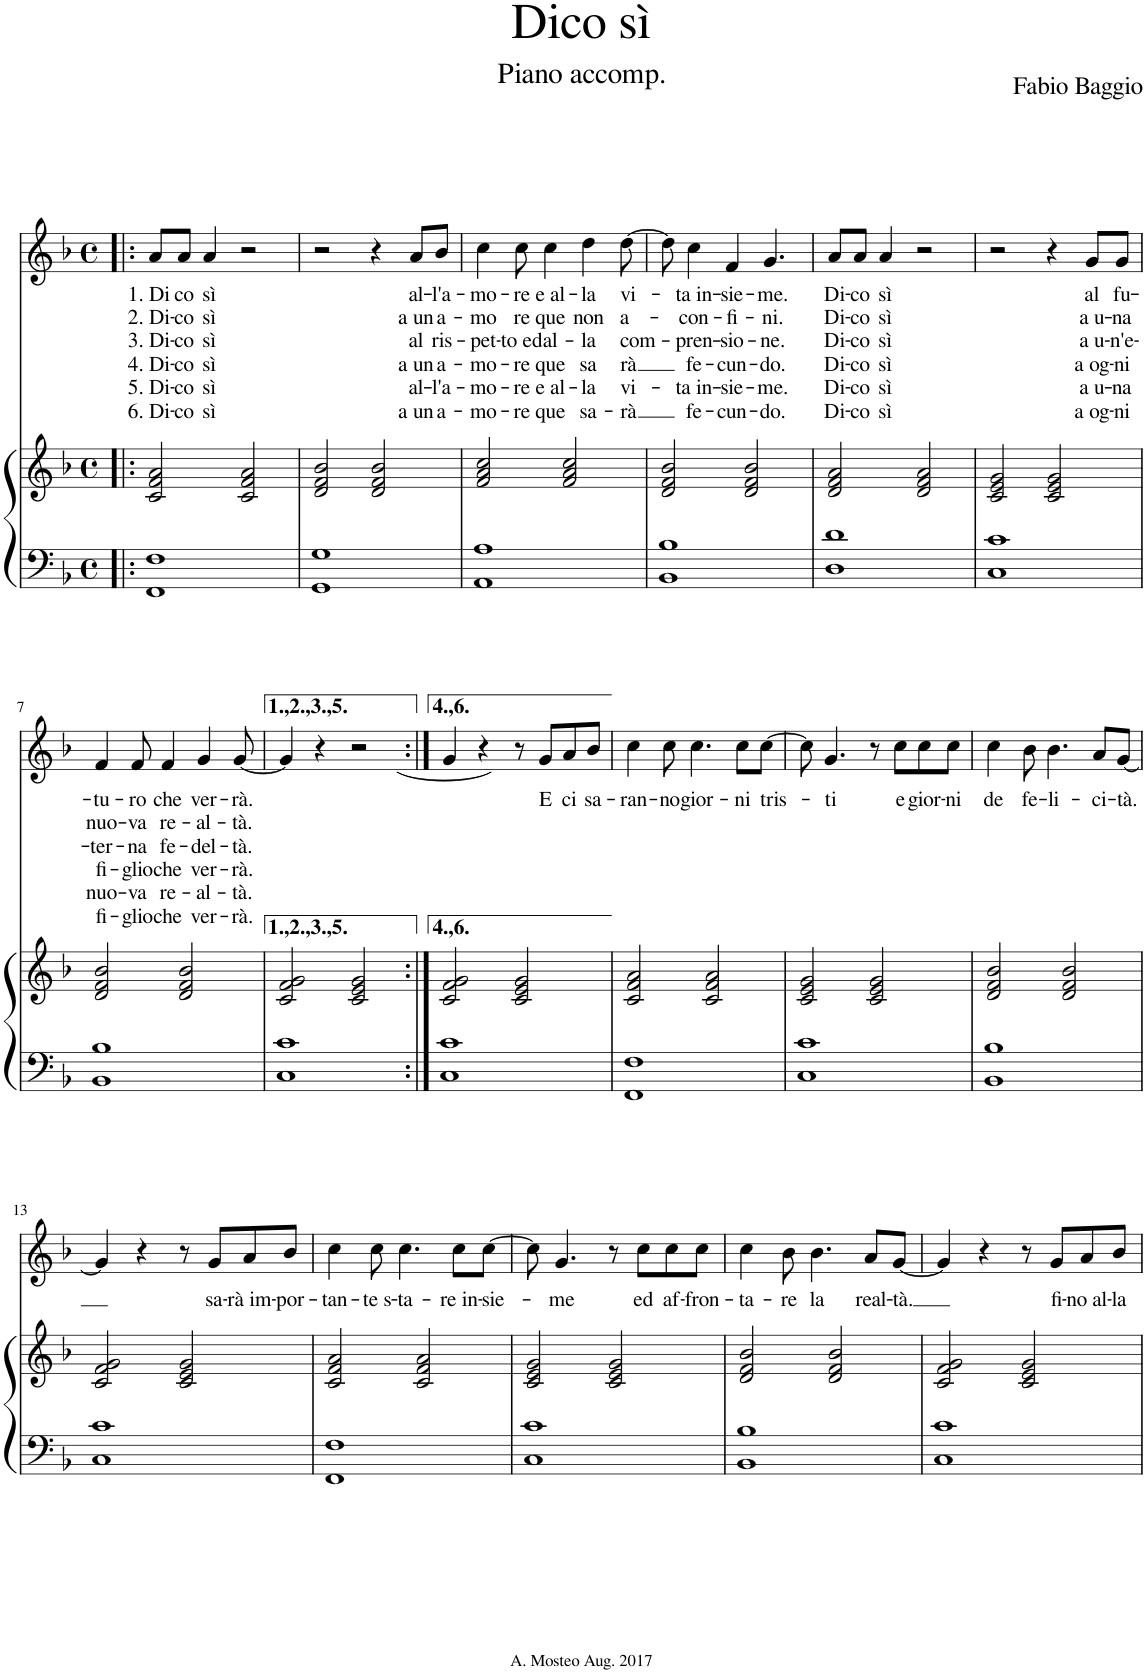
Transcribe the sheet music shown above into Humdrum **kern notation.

**kern	**kern	**kern	**text	**text	**text	**text	**text	**text
*part2	*part2	*part1	*part1	*part1	*part1	*part1	*part1	*part1
*staff3	*staff2	*staff1	*staff1	*staff1	*staff1	*staff1	*staff1	*staff1
*I"Piano	*	*I"Voice	*	*	*	*	*	*
*I'Pno	*	*	*	*	*	*	*	*
*clefF4	*clefG2	*clefG2	*	*	*	*	*	*
*k[b-]	*k[b-]	*k[b-]	*	*	*	*	*	*
*M4/4	*M4/4	*M4/4	*	*	*	*	*	*
*met(c)	*met(c)	*met(c)	*	*	*	*	*	*
=1!|:	=1!|:	=1!|:	=1!|:	=1!|:	=1!|:	=1!|:	=1!|:	=1!|:
!	!	!	!LO:LY:b	!LO:LY:b	!LO:LY:b	!LO:LY:b	!LO:LY:b	!LO:LY:b
1FF 1F	2c/ 2f/ 2a/	8a/L	1. Di	2. Di-	3. Di-	4. Di-	5. Di-	6. Di-
!	!	!	!LO:LY:b	!LO:LY:b	!LO:LY:b	!LO:LY:b	!LO:LY:b	!LO:LY:b
.	.	8a/J	co	-co	-co	-co	-co	-co
!	!	!	!LO:LY:b	!LO:LY:b	!LO:LY:b	!LO:LY:b	!LO:LY:b	!LO:LY:b
.	.	4a/	sì	sì	sì	sì	sì	sì
.	2c/ 2f/ 2a/	2r	.	.	.	.	.	.
=2	=2	=2	=2	=2	=2	=2	=2	=2
1GG 1G	2d/ 2f/ 2b-/	2r	.	.	.	.	.	.
.	2d/ 2f/ 2b-/	4r	.	.	.	.	.	.
!	!	!	!LO:LY:b	!LO:LY:b	!LO:LY:b	!LO:LY:b	!LO:LY:b	!LO:LY:b
.	.	8a/L	al-	a un	al	a un	al-	a un
!	!	!	!LO:LY:b	!LO:LY:b	!LO:LY:b	!LO:LY:b	!LO:LY:b	!LO:LY:b
.	.	8b-/J	-l'a-	a-	ris-	a-	-l'a-	a-
=3	=3	=3	=3	=3	=3	=3	=3	=3
!	!	!	!LO:LY:b	!LO:LY:b	!LO:LY:b	!LO:LY:b	!LO:LY:b	!LO:LY:b
1AA 1A	2f/ 2a/ 2cc/	4cc\	-mo-	-mo	-pet-	-mo-	-mo-	-mo-
!	!	!	!LO:LY:b	!LO:LY:b	!LO:LY:b	!LO:LY:b	!LO:LY:b	!LO:LY:b
.	.	8cc\	-re	re	-to ed	-re	-re	-re
!	!	!	!LO:LY:b	!LO:LY:b	!LO:LY:b	!LO:LY:b	!LO:LY:b	!LO:LY:b
.	.	4cc\	e al-	que	al-	que	e al-	que
.	2f/ 2a/ 2cc/	.	.	.	.	.	.	.
!	!	!	!LO:LY:b	!LO:LY:b	!LO:LY:b	!LO:LY:b	!LO:LY:b	!LO:LY:b
.	.	4dd\	-la	non	-la	sa	-la	sa-
!	!	!	!LO:LY:b	!LO:LY:b	!LO:LY:b	!LO:LY:b	!LO:LY:b	!LO:LY:b
.	.	[8dd\	vi-	a-	com-	rà	vi-	-rà
=4	=4	=4	=4	=4	=4	=4	=4	=4
1BB- 1B-	2d/ 2f/ 2b-/	8dd\]	.	.	.	.	.	.
!	!	!	!LO:LY:b	!LO:LY:b	!LO:LY:b	!LO:LY:b	!LO:LY:b	!LO:LY:b
.	.	4cc\	-ta in-	-con-	-pren-	fe-	-ta in-	fe-
!	!	!	!LO:LY:b	!LO:LY:b	!LO:LY:b	!LO:LY:b	!LO:LY:b	!LO:LY:b
.	.	4f/	-sie-	-fi-	-sio-	-cun-	-sie-	-cun-
.	2d/ 2f/ 2b-/	.	.	.	.	.	.	.
!	!	!	!LO:LY:b	!LO:LY:b	!LO:LY:b	!LO:LY:b	!LO:LY:b	!LO:LY:b
.	.	4.g/	-me.	-ni.	-ne.	-do.	-me.	-do.
=5	=5	=5	=5	=5	=5	=5	=5	=5
!	!	!	!LO:LY:b	!LO:LY:b	!LO:LY:b	!LO:LY:b	!LO:LY:b	!LO:LY:b
1D 1d	2d/ 2f/ 2a/	8a/L	Di-	Di-	Di-	Di-	Di-	Di-
!	!	!	!LO:LY:b	!LO:LY:b	!LO:LY:b	!LO:LY:b	!LO:LY:b	!LO:LY:b
.	.	8a/J	-co	-co	-co	-co	-co	-co
!	!	!	!LO:LY:b	!LO:LY:b	!LO:LY:b	!LO:LY:b	!LO:LY:b	!LO:LY:b
.	.	4a/	sì	sì	sì	sì	sì	sì
.	2d/ 2f/ 2a/	2r	.	.	.	.	.	.
=6	=6	=6	=6	=6	=6	=6	=6	=6
1C 1c	2c/ 2e/ 2g/	2r	.	.	.	.	.	.
.	2c/ 2e/ 2g/	4r	.	.	.	.	.	.
!	!	!	!LO:LY:b	!LO:LY:b	!LO:LY:b	!LO:LY:b	!LO:LY:b	!LO:LY:b
.	.	8g/L	al	a u-	a u-	a og-	a u-	a og-
!	!	!	!LO:LY:b	!LO:LY:b	!LO:LY:b	!LO:LY:b	!LO:LY:b	!LO:LY:b
.	.	8g/J	fu-	-na	-n'e-	-ni	-na	-ni
!!LO:LB:g=z
=7	=7	=7	=7	=7	=7	=7	=7	=7
!	!	!	!LO:LY:b	!LO:LY:b	!LO:LY:b	!LO:LY:b	!LO:LY:b	!LO:LY:b
1BB- 1B-	2d/ 2f/ 2b-/	4f/	-tu-	nuo-	-ter-	fi-	nuo-	fi-
!	!	!	!LO:LY:b	!LO:LY:b	!LO:LY:b	!LO:LY:b	!LO:LY:b	!LO:LY:b
.	.	8f/	-ro	-va	-na	-glio	-va	-glio
!	!	!	!LO:LY:b	!LO:LY:b	!LO:LY:b	!LO:LY:b	!LO:LY:b	!LO:LY:b
.	.	4f/	che	re-	fe-	che	re-	che
.	2d/ 2f/ 2b-/	.	.	.	.	.	.	.
!	!	!	!LO:LY:b	!LO:LY:b	!LO:LY:b	!LO:LY:b	!LO:LY:b	!LO:LY:b
.	.	4g/	ver-	-al-	-del-	ver-	-al-	ver-
!	!	!	!LO:LY:b	!LO:LY:b	!LO:LY:b	!LO:LY:b	!LO:LY:b	!LO:LY:b
.	.	[8g/	-rà.	-tà.	-tà.	-rà.	-tà.	-rà.
=8	=8	=8	=8	=8	=8	=8	=8	=8
1C 1c	2c/ 2f/ 2g/	4g/]	.	.	.	.	.	.
.	.	4r	.	.	.	.	.	.
.	2c/ 2e/ 2g/	2r	.	.	.	.	.	.
=9:|!	=9:|!	=9:|!	=9:|!	=9:|!	=9:|!	=9:|!	=9:|!	=9:|!
1C 1c	2c/ 2f/ 2g/	[4g/	.	.	.	.	.	.
.	.	4r	.	.	.	.	.	.
.	2c/ 2e/ 2g/	8r	.	.	.	.	.	.
!	!	!	!LO:LY:b	!	!	!	!	!
.	.	8g/L]	E	.	.	.	.	.
!	!	!	!LO:LY:b	!	!	!	!	!
.	.	8a/	ci	.	.	.	.	.
!	!	!	!LO:LY:b	!	!	!	!	!
.	.	8b-/J	sa-	.	.	.	.	.
=10	=10	=10	=10	=10	=10	=10	=10	=10
!	!	!	!LO:LY:b	!	!	!	!	!
1FF 1F	2c/ 2f/ 2a/	4cc\	-ran-	.	.	.	.	.
!	!	!	!LO:LY:b	!	!	!	!	!
.	.	8cc\	-no	.	.	.	.	.
!	!	!	!LO:LY:b	!	!	!	!	!
.	.	4.cc\	gior-	.	.	.	.	.
.	2c/ 2f/ 2a/	.	.	.	.	.	.	.
!	!	!	!LO:LY:b	!	!	!	!	!
.	.	8cc\L	-ni	.	.	.	.	.
!	!	!	!LO:LY:b	!	!	!	!	!
.	.	[8cc\J	tris-	.	.	.	.	.
=11	=11	=11	=11	=11	=11	=11	=11	=11
1C 1c	2c/ 2e/ 2g/	8cc\]	.	.	.	.	.	.
!	!	!	!LO:LY:b	!	!	!	!	!
.	.	4.g/	-ti	.	.	.	.	.
.	2c/ 2e/ 2g/	8r	.	.	.	.	.	.
!	!	!	!LO:LY:b	!	!	!	!	!
.	.	8cc\L	e	.	.	.	.	.
!	!	!	!LO:LY:b	!	!	!	!	!
.	.	8cc\	gior-	.	.	.	.	.
!	!	!	!LO:LY:b	!	!	!	!	!
.	.	8cc\J	-ni	.	.	.	.	.
=12	=12	=12	=12	=12	=12	=12	=12	=12
!	!	!	!LO:LY:b	!	!	!	!	!
1BB- 1B-	2d/ 2f/ 2b-/	4cc\	de	.	.	.	.	.
!	!	!	!LO:LY:b	!	!	!	!	!
.	.	8b-\	fe-	.	.	.	.	.
!	!	!	!LO:LY:b	!	!	!	!	!
.	.	4.b-\	-li-	.	.	.	.	.
.	2d/ 2f/ 2b-/	.	.	.	.	.	.	.
!	!	!	!LO:LY:b	!	!	!	!	!
.	.	8a/L	-ci-	.	.	.	.	.
!	!	!	!LO:LY:b	!	!	!	!	!
.	.	[8g/J	-tà.	.	.	.	.	.
!!LO:LB:g=z
=13	=13	=13	=13	=13	=13	=13	=13	=13
1C 1c	2c/ 2f/ 2g/	4g/]	.	.	.	.	.	.
.	.	4r	.	.	.	.	.	.
.	2c/ 2e/ 2g/	8r	.	.	.	.	.	.
!	!	!	!LO:LY:b	!	!	!	!	!
.	.	8g/L	sa-	.	.	.	.	.
!	!	!	!LO:LY:b	!	!	!	!	!
.	.	8a/	-rà im-	.	.	.	.	.
!	!	!	!LO:LY:b	!	!	!	!	!
.	.	8b-/J	-por-	.	.	.	.	.
=14	=14	=14	=14	=14	=14	=14	=14	=14
!	!	!	!LO:LY:b	!	!	!	!	!
1FF 1F	2c/ 2f/ 2a/	4cc\	-tan-	.	.	.	.	.
!	!	!	!LO:LY:b	!	!	!	!	!
.	.	8cc\	-te s-	.	.	.	.	.
!	!	!	!LO:LY:b	!	!	!	!	!
.	.	4.cc\	-ta-	.	.	.	.	.
.	2c/ 2f/ 2a/	.	.	.	.	.	.	.
!	!	!	!LO:LY:b	!	!	!	!	!
.	.	8cc\L	-re in-	.	.	.	.	.
!	!	!	!LO:LY:b	!	!	!	!	!
.	.	[8cc\J	-sie-	.	.	.	.	.
=15	=15	=15	=15	=15	=15	=15	=15	=15
1C 1c	2c/ 2e/ 2g/	8cc\]	.	.	.	.	.	.
!	!	!	!LO:LY:b	!	!	!	!	!
.	.	4.g/	-me	.	.	.	.	.
.	2c/ 2e/ 2g/	8r	.	.	.	.	.	.
!	!	!	!LO:LY:b	!	!	!	!	!
.	.	8cc\L	ed	.	.	.	.	.
!	!	!	!LO:LY:b	!	!	!	!	!
.	.	8cc\	af-	.	.	.	.	.
!	!	!	!LO:LY:b	!	!	!	!	!
.	.	8cc\J	-fron-	.	.	.	.	.
=16	=16	=16	=16	=16	=16	=16	=16	=16
!	!	!	!LO:LY:b	!	!	!	!	!
1BB- 1B-	2d/ 2f/ 2b-/	4cc\	-ta-	.	.	.	.	.
!	!	!	!LO:LY:b	!	!	!	!	!
.	.	8b-\	-re	.	.	.	.	.
!	!	!	!LO:LY:b	!	!	!	!	!
.	.	4.b-\	la	.	.	.	.	.
.	2d/ 2f/ 2b-/	.	.	.	.	.	.	.
!	!	!	!LO:LY:b	!	!	!	!	!
.	.	8a/L	real-	.	.	.	.	.
!	!	!	!LO:LY:b	!	!	!	!	!
.	.	[8g/J	-tà.	.	.	.	.	.
=17	=17	=17	=17	=17	=17	=17	=17	=17
1C 1c	2c/ 2f/ 2g/	4g/]	.	.	.	.	.	.
.	.	4r	.	.	.	.	.	.
.	2c/ 2e/ 2g/	8r	.	.	.	.	.	.
!	!	!	!LO:LY:b	!	!	!	!	!
.	.	8g/L	fi-	.	.	.	.	.
!	!	!	!LO:LY:b	!	!	!	!	!
.	.	8a/	-no al-	.	.	.	.	.
!	!	!	!LO:LY:b	!	!	!	!	!
.	.	8b-/J	-la	.	.	.	.	.
=	=	=	=	=	=	=	=	=
*-	*-	*-	*-	*-	*-	*-	*-	*-
